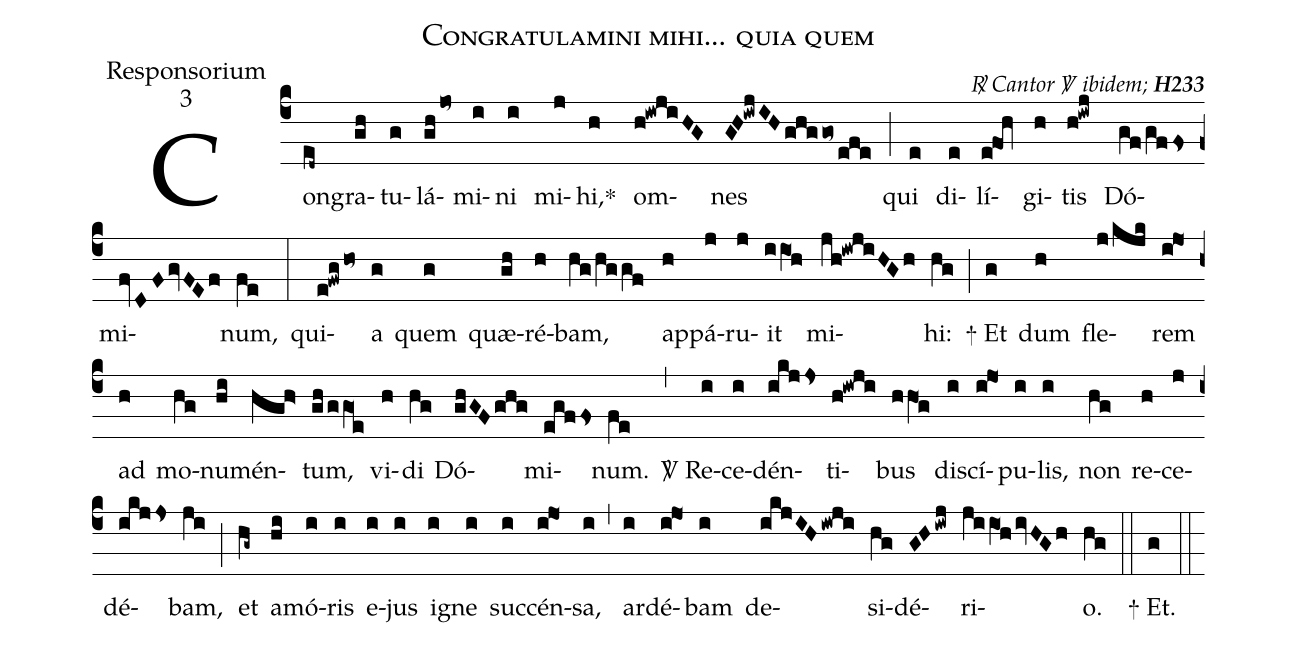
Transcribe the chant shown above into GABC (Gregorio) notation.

name:Congratulamini mihi... quia quem;
office-part:Responsorium;
mode:3;
commentary:{\itshape\mdseries \Rbar\  Cantor \Vbar\  ibidem;\/}  {\bfseries H233};
%%
(c4) Con(ed~)gra(gh)tu(g)lá(ghjo~)mi(i)ni(i) mi(j)hi,<sp>*</sp>(h)
om(h!iwjiHG)nes(GH!iwjIHghggo~/efe) (;)
qui(e) di(e)lí(e!foh)gi(h)tis(h!iwj) Dó(gf/gffs)mi(fvDFgvFEf)num,(fe) (:)
qui(e!fwgho~)a(g) quem(g) quæ(gh)ré(h)bam,(hg/hggf)
ap(h)pá(j)ru(j)it(iiVO1h) mi(jh!iwjiHGh)hi:(hg) (;)

<sp>+</sp>  Et(g) dum(h) fle(j/kjk)rem(i!jo1) ad(h) mo(hg)nu(hi)mén(hgh>)tum,(gh/ggVO1e)
vi(h)di(hg) Dó(ghGFghg)mi(egfFs)num.(fe) (,)

<sp>V/</sp>  Re(i)ce(i)dén(ikjjs)ti(h!iwji)bus(hhVO1g) di(i)scí(i!jo1)pu(i)lis,(i)
non(hg) re(h)ce(j)dé(ikjjs)bam,(ji) (;)
et(hg~) a(hi)mó(i)ris(i) e(i)jus(i) i(i)gne(i) suc(i)cén(i!jo1)sa,(i) (,)
ar(i)dé(i!jo1)bam(i) de(ikjIHiwji)si(hg)dé(GHiwj)ri(jiiVO1hivHGh)o.(hg) (::)

<sp>+</sp> Et.(g) (::)
